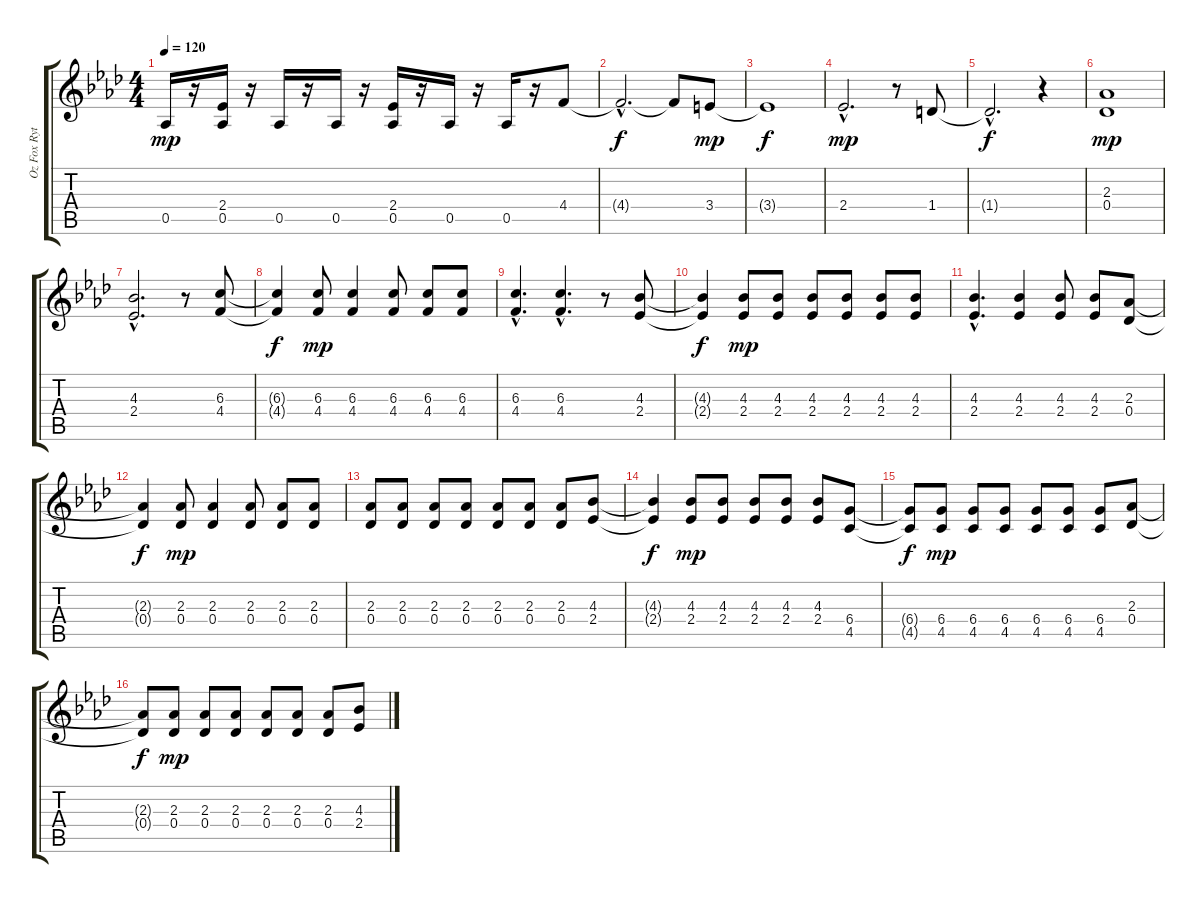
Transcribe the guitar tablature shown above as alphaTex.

\track ("Oz Fox Rythm" "Oz Fox Ryt") {instrument overdrivenguitar}
\staff {score tabs}
\tuning (Eb4 Bb3 Gb3 Db3 Ab2 Eb2) {hide}
\ts (4 4)
\tempo 120
\clef g2
\ks ab
0.5.16{dy mp} r.16 (2.4 0.5).16 r.16 0.5.16 r.16 0.5.16 r.16 (2.4 0.5).16 r.16 0.5.16 r.16 0.5.16 r.16 4.4.8 |
4.4{hac t}.2{d dy f} 4.4{t}.8 3.4.8{dy mp} |
3.4{t}.1{dy f} |
2.4{hac}.2{d dy mp} r.8 1.4.8 |
1.4{hac t}.2{d dy f} r.4 |
(2.3 0.4).1{dy mp} |
(4.3{hac} 2.4{hac}).2{d} r.8 (6.3 4.4).8 |
(6.3{t} 4.4{t}).4{dy f} (6.3 4.4).8{dy mp} (6.3 4.4).4 (6.3 4.4).8 (6.3 4.4).8 (6.3 4.4).8 |
(6.3{hac} 4.4{hac}).4{d} (6.3{hac} 4.4{hac}).4{d} r.8 (4.3 2.4).8 |
(4.3{t} 2.4{t}).4{dy f} (4.3 2.4).8{dy mp} (4.3 2.4).8 (4.3 2.4).8 (4.3 2.4).8 (4.3 2.4).8 (4.3 2.4).8 |
(4.3{hac} 2.4{hac}).4{d} (4.3 2.4).4 (4.3 2.4).8 (4.3 2.4).8 (2.3 0.4).8 |
(2.3{t} 0.4{t}).4{dy f} (2.3 0.4).8{dy mp} (2.3 0.4).4 (2.3 0.4).8 (2.3 0.4).8 (2.3 0.4).8 |
(2.3 0.4).8 (2.3 0.4).8 (2.3 0.4).8 (2.3 0.4).8 (2.3 0.4).8 (2.3 0.4).8 (2.3 0.4).8 (4.3 2.4).8 |
(4.3{t} 2.4{t}).4{dy f} (4.3 2.4).8{dy mp} (4.3 2.4).8 (4.3 2.4).8 (4.3 2.4).8 (4.3 2.4).8 (6.4 4.5).8 |
(6.4{t} 4.5{t}).8{dy f} (6.4 4.5).8{dy mp} (6.4 4.5).8 (6.4 4.5).8 (6.4 4.5).8 (6.4 4.5).8 (6.4 4.5).8 (2.3 0.4).8 |
(2.3{t} 0.4{t}).8{dy f} (2.3 0.4).8{dy mp} (2.3 0.4).8 (2.3 0.4).8 (2.3 0.4).8 (2.3 0.4).8 (2.3 0.4).8 (4.3 2.4).8
